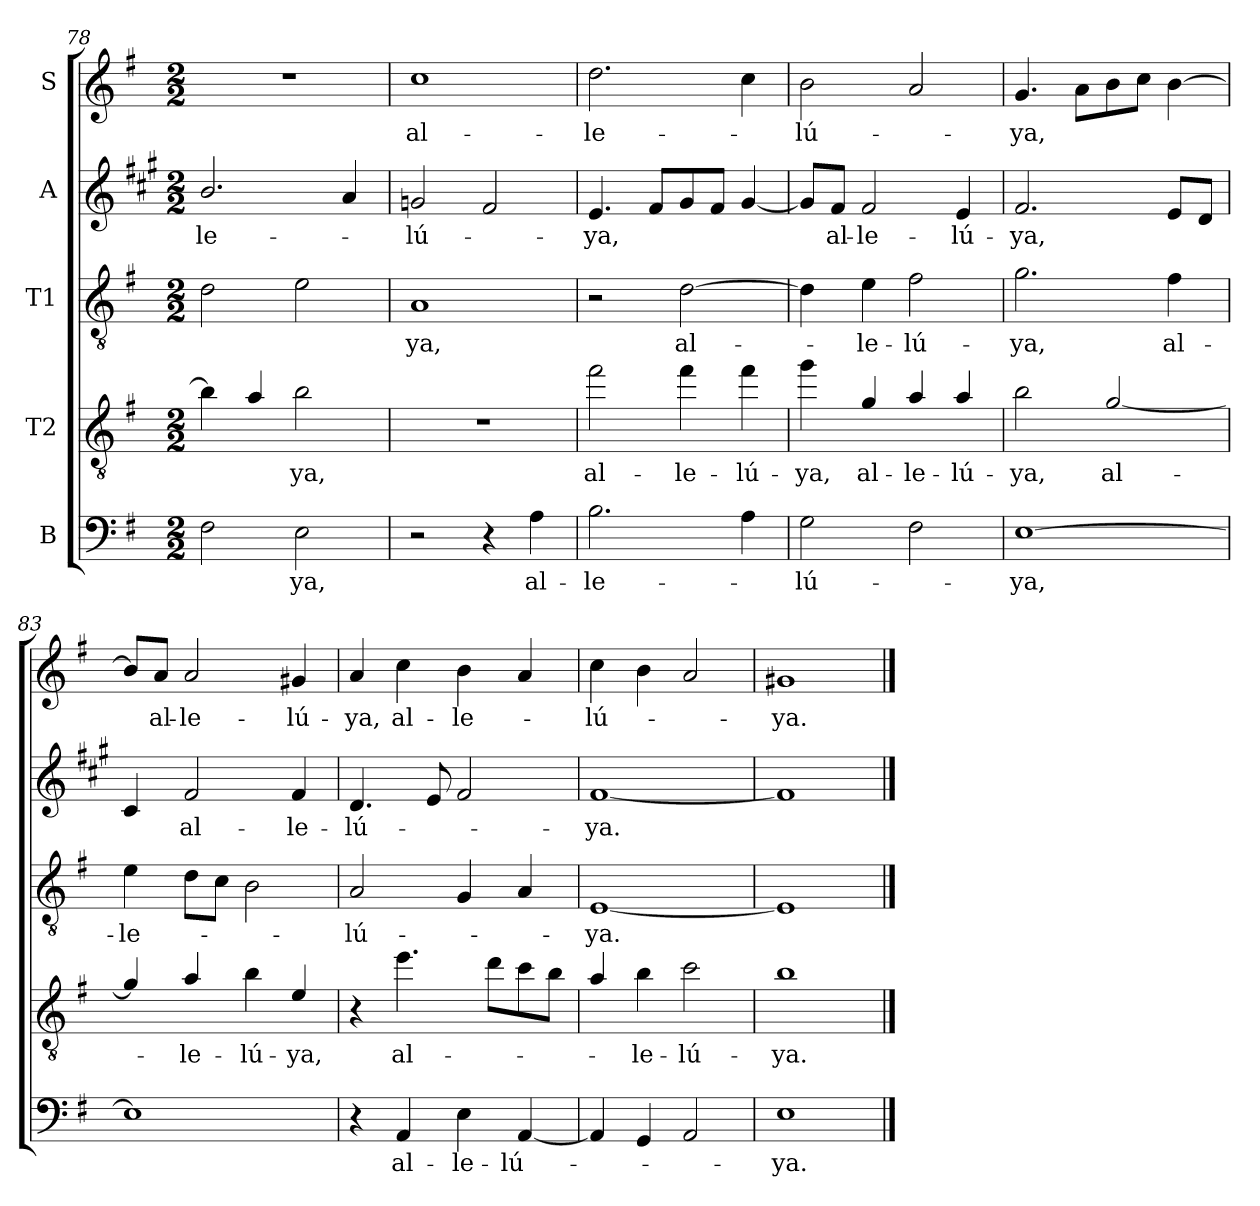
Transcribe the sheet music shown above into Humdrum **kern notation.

**kern	**text	**kern	**text	**kern	**text	**kern	**text	**kern	**text
*part5	*part5	*part4	*part4	*part3	*part3	*part2	*part2	*part1	*part1
*staff5	*staff5	*staff4	*staff4	*staff3	*staff3	*staff2	*staff2	*staff1	*staff1
*I"B	*	*I"T2	*	*I"T1	*	*I"A	*	*I"S	*
*clefF4	*	*clefGv2	*	*clefGv2	*	*clefG2	*	*clefG2	*
*	*	*ITrd8c14	*	*	*	*ITrd1c2	*	*	*
*k[f#]	*	*k[f#]	*	*k[f#]	*	*k[f#]	*	*k[f#]	*
*G:	*	*G:	*	*G:	*	*G:	*	*G:	*
*M2/2	*	*M2/2	*	*M2/2	*	*M2/2	*	*M2/2	*
=78	=78	=78	=78	=78	=78	=78	=78	=78	=78
!	!	!	!	!	!	!	!LO:LY:b	!	!
2F#\	.	4B\]	.	2d\	.	2.a/	-le-	1r	.
.	.	4A/	.	.	.	.	.	.	.
!	!LO:LY:b	!	!LO:LY:b	!	!	!	!	!	!
2E\	-ya,	2B\	-ya,	2e\	.	.	.	.	.
.	.	.	.	.	.	4g/	.	.	.
=79	=79	=79	=79	=79	=79	=79	=79	=79	=79
!	!	!	!	!	!LO:LY:b	!	!LO:LY:b	!	!LO:LY:b
2r	.	1r	.	1A	-ya,	2fn/	-lú-	1cc	al-
4r	.	.	.	.	.	2e/	.	.	.
!	!LO:LY:b	!	!	!	!	!	!	!	!
4A\	al-	.	.	.	.	.	.	.	.
=80	=80	=80	=80	=80	=80	=80	=80	=80	=80
!	!LO:LY:b	!	!LO:LY:b	!	!	!	!LO:LY:b	!	!LO:LY:b
2.B\	-le-	2f#\	al-	2r	.	4.d/	-ya,	2.dd\	-le-
.	.	.	.	.	.	8e/L	.	.	.
!	!	!	!LO:LY:b	!	!LO:LY:b	!	!	!	!
.	.	4f#\	-le-	[2d\	al-	8f#/	.	.	.
.	.	.	.	.	.	8e/J	.	.	.
!	!	!	!LO:LY:b	!	!	!	!	!	!
4A\	.	4f#\	-lú-	.	.	[4f#/	.	4cc\	.
=81	=81	=81	=81	=81	=81	=81	=81	=81	=81
!	!LO:LY:b	!	!LO:LY:b	!	!	!	!	!	!LO:LY:b
2G\	-lú-	4g\	-ya,	4d\]	.	8f#/L]	.	2b\	-lú-
!	!	!	!	!	!	!	!LO:LY:b	!	!
.	.	.	.	.	.	8e/J	al-	.	.
!	!	!	!LO:LY:b	!	!LO:LY:b	!	!LO:LY:b	!	!
.	.	4G/	al-	4e\	-le-	2e/	-le-	.	.
!	!	!	!LO:LY:b	!	!LO:LY:b	!	!	!	!
2F#\	.	4A/	-le-	2f#\	-lú-	.	.	2a/	.
!	!	!	!LO:LY:b	!	!	!	!LO:LY:b	!	!
.	.	4A/	-lú-	.	.	4d/	-lú-	.	.
=82	=82	=82	=82	=82	=82	=82	=82	=82	=82
!	!LO:LY:b	!	!LO:LY:b	!	!LO:LY:b	!	!LO:LY:b	!	!LO:LY:b
[1E	-ya,	2B\	-ya,	2.g\	-ya,	2.e/	-ya,	4.g/	-ya,
.	.	.	.	.	.	.	.	8a\L	.
!	!	!	!LO:LY:b	!	!	!	!	!	!
.	.	[2G/	al-	.	.	.	.	8b\	.
.	.	.	.	.	.	.	.	8cc\J	.
!	!	!	!	!	!LO:LY:b	!	!	!	!
.	.	.	.	4f#\	al-	8d/L	.	[4b\	.
.	.	.	.	.	.	8c/J	.	.	.
!!LO:LB:g=z
=83	=83	=83	=83	=83	=83	=83	=83	=83	=83
!	!	!	!	!	!LO:LY:b	!	!	!	!
1E]	.	4G/]	.	4e\	-le-	4B/	.	8b/L]	.
!	!	!	!	!	!	!	!	!	!LO:LY:b
.	.	.	.	.	.	.	.	8a/J	al-
!	!	!	!LO:LY:b	!	!	!	!LO:LY:b	!	!LO:LY:b
.	.	4A/	-le-	8d\L	.	2e/	al-	2a/	-le-
.	.	.	.	8c\J	.	.	.	.	.
!	!	!	!LO:LY:b	!	!	!	!	!	!
.	.	4B\	-lú-	2B\	.	.	.	.	.
!	!	!	!LO:LY:b	!	!	!	!LO:LY:b	!	!LO:LY:b
.	.	4E/	-ya,	.	.	4e/	-le-	4g#/	-lú-
=84	=84	=84	=84	=84	=84	=84	=84	=84	=84
!	!	!	!	!	!LO:LY:b	!	!LO:LY:b	!	!LO:LY:b
4r	.	4r	.	2A/	-lú-	4.c/	-lú-	4a/	-ya,
!	!LO:LY:b	!	!LO:LY:b	!	!	!	!	!	!LO:LY:b
4AA/	al-	4.e\	al-	.	.	.	.	4cc\	al-
.	.	.	.	.	.	8d/	.	.	.
!	!LO:LY:b	!	!	!	!	!	!	!	!LO:LY:b
4E\	-le-	.	.	4G/	.	2e/	.	4b\	-le-
.	.	8d\L	.	.	.	.	.	.	.
!	!LO:LY:b	!	!	!	!	!	!	!	!
[4AA/	-lú-	8c\	.	4A/	.	.	.	4a/	.
.	.	8B\J	.	.	.	.	.	.	.
=85	=85	=85	=85	=85	=85	=85	=85	=85	=85
!	!	!	!	!	!LO:LY:b	!	!LO:LY:b	!	!LO:LY:b
4AA/]	.	4A/	.	[1E	-ya.	[1e	-ya.	4cc\	-lú-
!	!	!	!LO:LY:b	!	!	!	!	!	!
4GG/	.	4B\	-le-	.	.	.	.	4b\	.
!	!	!	!LO:LY:b	!	!	!	!	!	!
2AA/	.	2c\	-lú-	.	.	.	.	2a/	.
=86	=86	=86	=86	=86	=86	=86	=86	=86	=86
!	!LO:LY:b	!	!LO:LY:b	!	!	!	!	!	!LO:LY:b
1E	-ya.	1B	-ya.	1E]	.	1e]	.	1g#X	-ya.
==	==	==	==	==	==	==	==	==	==
*-	*-	*-	*-	*-	*-	*-	*-	*-	*-
